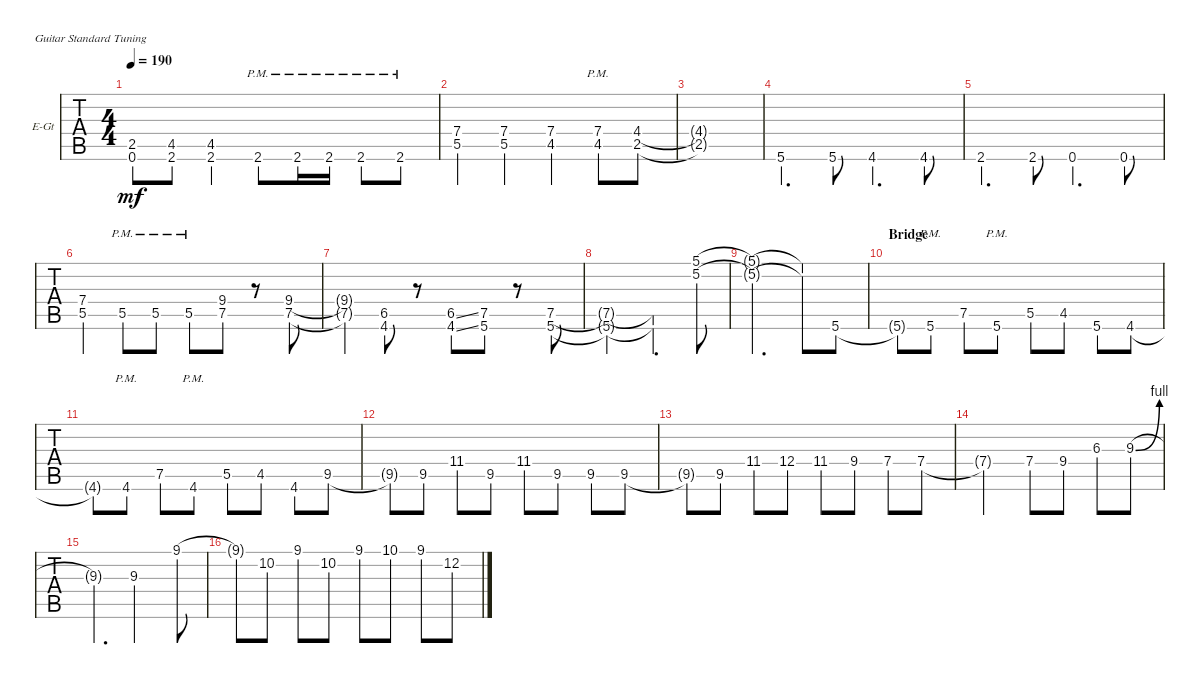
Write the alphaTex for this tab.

\defaultSystemsLayout 4
\bracketExtendMode groupsimilarinstruments
\firstSystemTrackNameOrientation horizontal
\otherSystemsTrackNameOrientation horizontal
\track ("Matthew" "E-Gt") {instrument distortionguitar}
\staff {tabs}
\tuning (E4 B3 G3 D3 A2 E2)
\ts (4 4)
\tempo 190
\clef g2
\ks c
(0.6{t} 2.5{t}).8{dy mf} (2.6 4.5).8 (2.6 4.5).4 2.6{pm}.8 2.6{pm}.16 2.6{pm}.16 2.6{pm}.8 2.6{pm}.8 |
(5.5 7.4).4 (5.5 7.4).4 (4.5 7.4).4 (4.5{pm} 7.4{pm}).8 (2.5 4.4).8 |
(2.5{t} 4.4{t}).1 |
5.6.4{d} 5.6.8 4.6.4{d} 4.6.8 |
2.6.4{d} 2.6.8 0.6.4{d} 0.6.8 |
(5.5 7.4).4 5.5{pm}.8 5.5{pm}.8 5.5{pm}.8 (7.5 9.4).8 r.8 (7.5 9.4).8 |
(7.5{t} 9.4{t}).4 (4.6 6.5).8 r.8 (4.6{ss} 6.5{ss}).8 (5.6 7.5).8 r.8 (5.6 7.5).8 |
(5.6{t} 7.5{t}).2 (5.6{t} 7.5{t}).4{d} (5.2 5.1).8 |
(5.2{t} 5.1{t}).2{d} (5.2{t} 5.1{t}).8 5.6.8 |
\section ("" "Bridge")
5.6{t}.8 5.6{pm}.8 7.5.8 5.6{pm}.8 5.5.8 4.5.8 5.6.8 4.6.8 |
4.6{t}.8 4.6{pm}.8 7.5.8 4.6{pm}.8 5.5.8 4.5.8 4.6.8 9.5.8 |
9.5{t}.8 9.5.8 11.4.8 9.5.8 11.4.8 9.5.8 9.5.8 9.5.8 |
9.5{t}.8 9.5.8 11.4.8 12.4.8 11.4.8 9.4.8 7.4.8 7.4.8 |
7.4{t}.2 7.4.8 9.4.8 6.3.8 9.3{be (bend 0 0 15 4)}.8 |
9.3{t}.4{d} 9.3.2 9.1.8 |
9.1{t}.8 10.2.8 9.1.8 10.2.8 9.1.8 10.1.8 9.1.8 12.2.8
